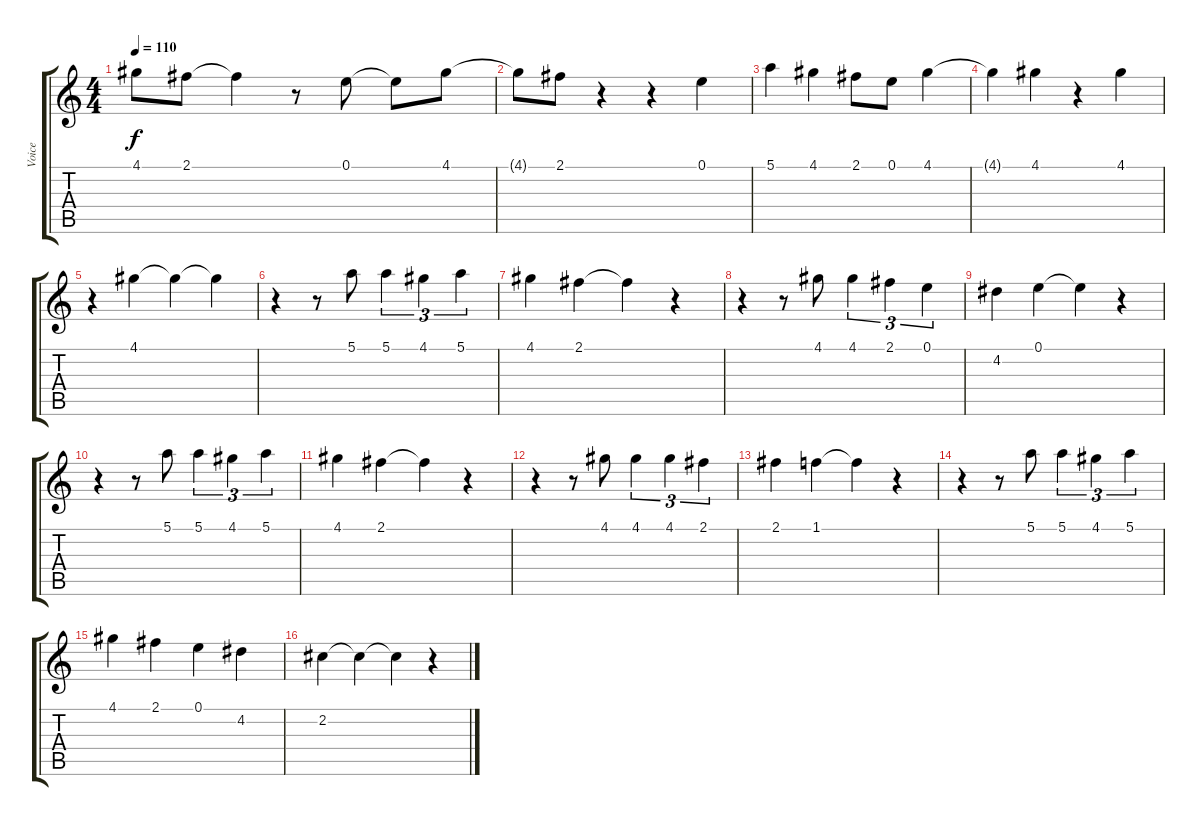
\track ("Voice" "Voice") {instrument overdrivenguitar}
\staff {score tabs}
\tuning (E4 B3 G3 D3 A2 E2) {hide}
\ts (4 4)
\tempo 110
\clef g2
\ks c
4.1{t}.8{dy f} 2.1.8 2.1{t}.4 r.8 0.1.8 0.1{t}.8 4.1.8 |
4.1{t}.8 2.1.8 r.4 r.4 0.1.4 |
5.1.4 4.1.4 2.1.8 0.1.8 4.1.4 |
4.1{t}.4 4.1.4 r.4 4.1.4 |
r.4 4.1.4 4.1{t}.4 4.1{t}.4 |
r.4 r.8 5.1.8 5.1.4{tu (3 2)} 4.1.4{tu (3 2)} 5.1.4{tu (3 2)} |
4.1.4 2.1.4 2.1{t}.4 r.4 |
r.4 r.8 4.1.8 4.1.4{tu (3 2)} 2.1.4{tu (3 2)} 0.1.4{tu (3 2)} |
4.2.4 0.1.4 0.1{t}.4 r.4 |
r.4 r.8 5.1.8 5.1.4{tu (3 2)} 4.1.4{tu (3 2)} 5.1.4{tu (3 2)} |
4.1.4 2.1.4 2.1{t}.4 r.4 |
r.4 r.8 4.1.8 4.1.4{tu (3 2)} 4.1.4{tu (3 2)} 2.1.4{tu (3 2)} |
2.1.4 1.1.4 1.1{t}.4 r.4 |
r.4 r.8 5.1.8 5.1.4{tu (3 2)} 4.1.4{tu (3 2)} 5.1.4{tu (3 2)} |
4.1.4 2.1.4 0.1.4 4.2.4 |
2.2.4 2.2{t}.4 2.2{t}.4 r.4
